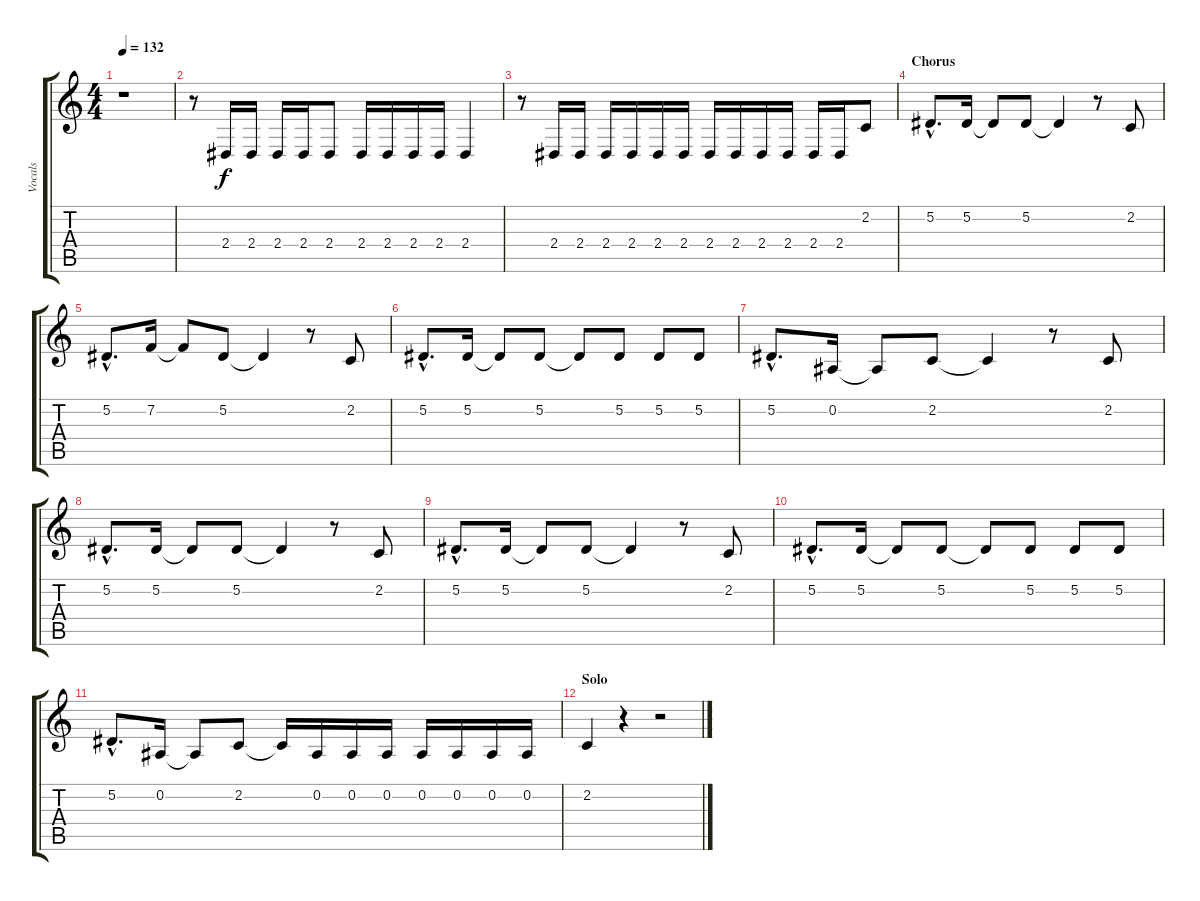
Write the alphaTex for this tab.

\track ("Vocals" "Vocals") {instrument baritonesax}
\staff {score tabs}
\tuning (Eb4 Bb3 Gb3 Db3 Ab2 Eb2) {hide}
\ts (4 4)
\tempo 132
\clef g2
\ks c
r.1{dy f} |
r.8 2.4.16 2.4.16 2.4.16 2.4.16 2.4.8 2.4.16 2.4.16 2.4.16 2.4.16 2.4.4 |
r.8 2.4.16 2.4.16 2.4.16 2.4.16 2.4.16 2.4.16 2.4.16 2.4.16 2.4.16 2.4.16 2.4.16 2.4.16 2.2.8 |
\section ("" "Chorus")
5.2{hac}.8{d} 5.2.16 5.2{t}.8 5.2.8 5.2{t}.4 r.8 2.2.8 |
5.2{hac}.8{d} 7.2.16 7.2{t}.8 5.2.8 5.2{t}.4 r.8 2.2.8 |
5.2{hac}.8{d} 5.2.16 5.2{t}.8 5.2.8 5.2{t}.8 5.2.8 5.2.8 5.2.8 |
5.2{hac}.8{d} 0.2.16 0.2{t}.8 2.2.8 2.2{t}.4 r.8 2.2.8 |
5.2{hac}.8{d} 5.2.16 5.2{t}.8 5.2.8 5.2{t}.4 r.8 2.2.8 |
5.2{hac}.8{d} 5.2.16 5.2{t}.8 5.2.8 5.2{t}.4 r.8 2.2.8 |
5.2{hac}.8{d} 5.2.16 5.2{t}.8 5.2.8 5.2{t}.8 5.2.8 5.2.8 5.2.8 |
5.2{hac}.8{d} 0.2.16 0.2{t}.8 2.2.8 2.2{t}.16 0.2.16 0.2.16 0.2.16 0.2.16 0.2.16 0.2.16 0.2.16 |
\section ("" "Solo")
2.2.4 r.4 r.2
